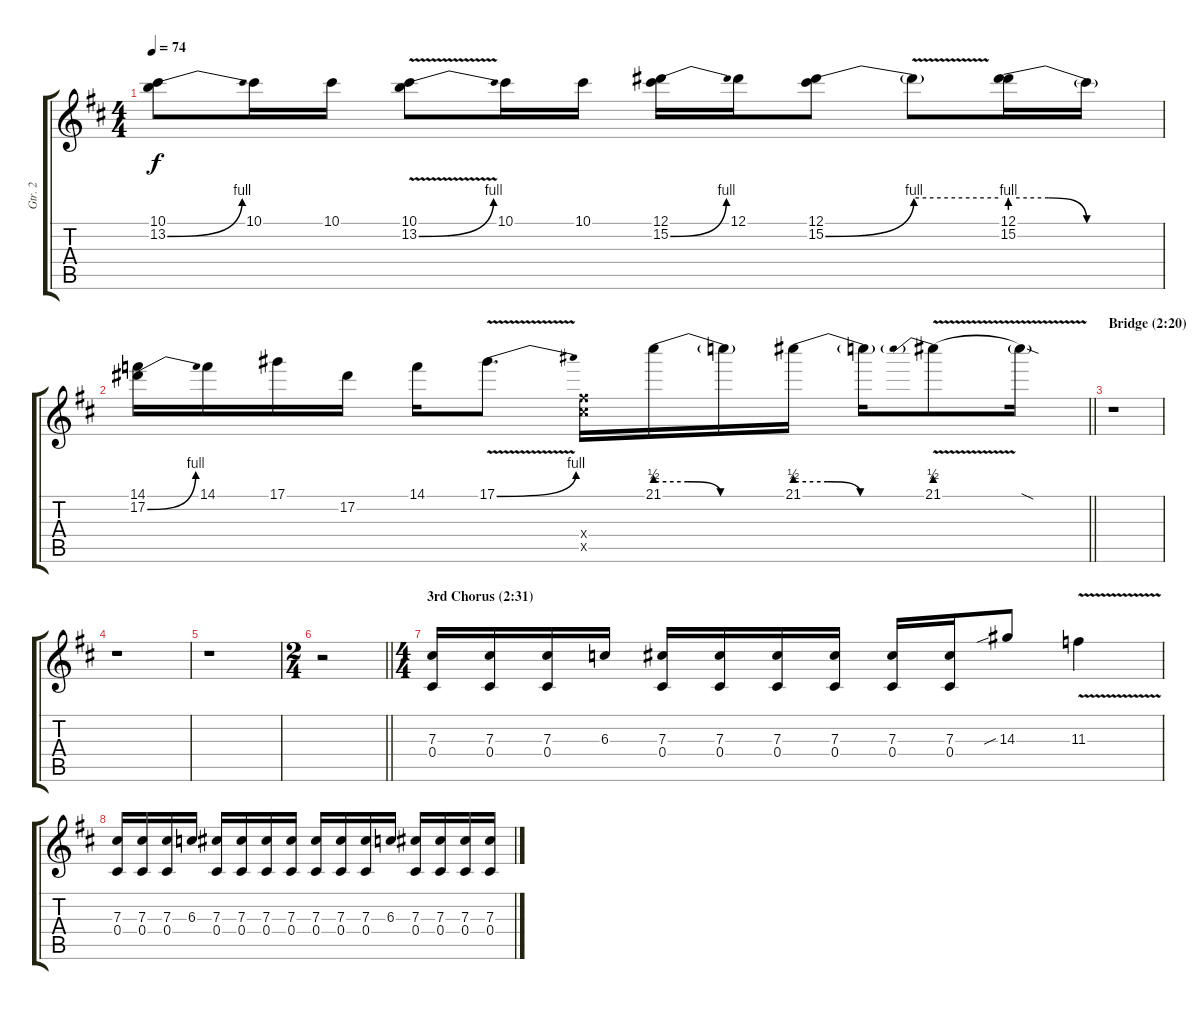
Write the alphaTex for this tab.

\track ("Gtr. 2" "Gtr. 2") {instrument electricguitarclean}
\staff {score tabs}
\tuning (Eb4 Bb3 Gb3 Db3 Ab2 Db2) {hide}
\ts (4 4)
\tempo 74
\clef g2
\ks d
(10.1 13.2{be (bend 0 0 60 4)}).8{dy f volume 14} 10.1.16 10.1.16 (10.1 13.2{be (bend 0 0 60 4) v}).8{volume 14} 10.1.16 10.1.16 (12.1 15.2{be (bend 0 0 60 4)}).16 12.1.16 (12.1 15.2{be (bend 0 0 60 4)}).8 15.2{be (hold 0 4 60 4) v t}.8 (12.1 15.2{be (custom 0 4 15 4 30 0 60 0)}).16 15.2{t}.16 |
\barLineRight lightlight
(14.1 17.2{be (bend 0 0 60 4)}).16 14.1.16 17.1.16 17.2.16 14.1.16 17.1{be (bend 0 0 60 4) v}.8{d} (17.4{x} 17.5{x}).16 21.1{be (custom 0 2 15 2 30 0 60 0)}.16 21.1{t}.16 21.1{be (custom 0 2 15 2 30 0 60 0)}.16 21.1{t}.16 21.1{be (prebend 0 2 60 2) v}.8 21.1{sod t}.16 |
\section ("" "Bridge (2:20)")
r.1 |
r.1 |
r.1 |
\ts (2 4)
\barLineRight lightlight
r.2 |
\ts (4 4)
\section ("" "3rd Chorus (2:31)")
(7.3 0.4).16{volume 8 instrument distortionguitar} (7.3 0.4).16 (7.3 0.4).16 6.3.16 (7.3 0.4).16 (7.3 0.4).16 (7.3 0.4).16 (7.3 0.4).16 (7.3 0.4).16 (7.3 0.4).16 14.3{sib}.8 11.3{v}.4 |
(7.3 0.4).16 (7.3 0.4).16 (7.3 0.4).16 6.3.16 (7.3 0.4).16 (7.3 0.4).16 (7.3 0.4).16 (7.3 0.4).16 (7.3 0.4).16 (7.3 0.4).16 (7.3 0.4).16 6.3.16 (7.3 0.4).16 (7.3 0.4).16 (7.3 0.4).16 (7.3 0.4).16
